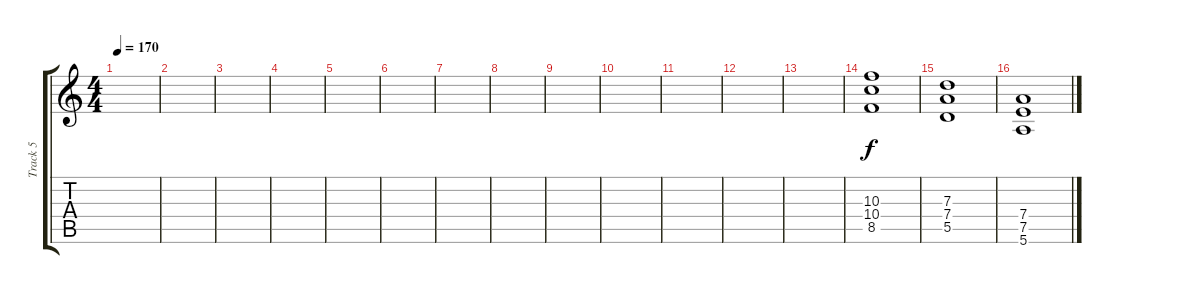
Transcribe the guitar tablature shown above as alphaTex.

\track ("Track 5" "Track 5") {instrument electricguitarjazz}
\staff {score tabs}
\tuning (E4 B3 G3 D3 A2 E2) {hide}
\ts (4 4)
\tempo 170
\clef g2
\ks c
|
|
|
|
|
|
|
|
|
|
|
|
|
(10.3 10.4 8.5).1 |
(7.3 7.4 5.5).1 |
(7.4 7.5 5.6).1
